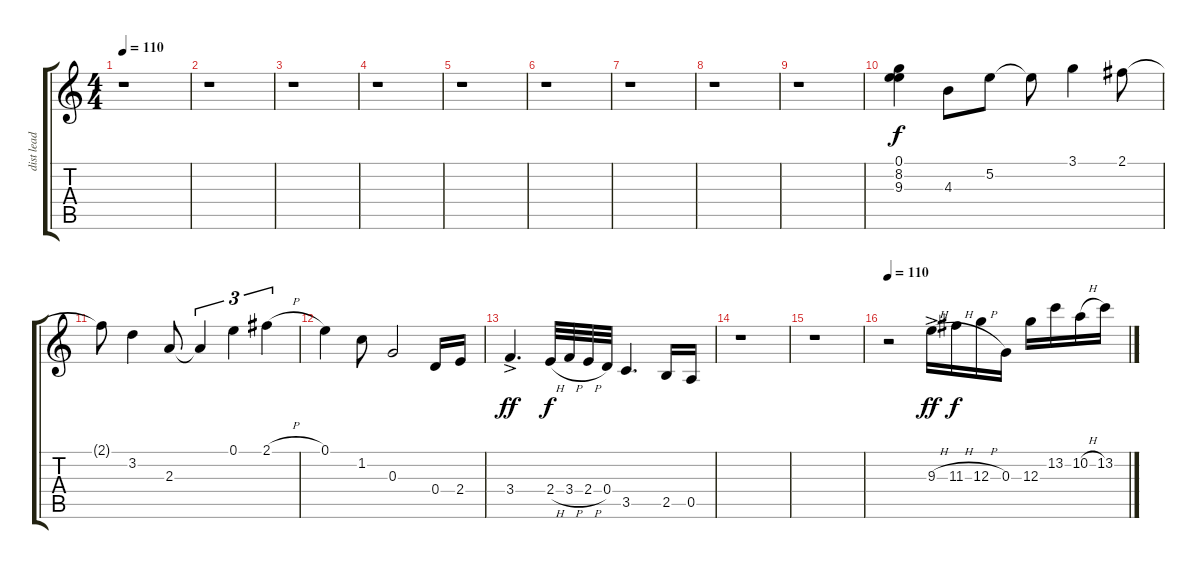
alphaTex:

\track ("dist lead" "dist lead") {instrument distortionguitar}
\staff {score tabs}
\tuning (E4 B3 G3 D3 A2 E2) {hide}
\ts (4 4)
\tempo 110
\clef g2
\ks c
r.1{dy f} |
r.1 |
r.1 |
r.1 |
r.1 |
r.1 |
r.1 |
r.1 |
r.1 |
(0.1 8.2 9.3).4 4.3.8 5.2.8 5.2{t}.8 3.1.4 2.1.8 |
2.1{t}.8 3.2.4 2.3.8 2.3{t}.4{tu (3 2)} 0.1.4{tu (3 2)} 2.1{h}.4{tu (3 2)} |
0.1.4 1.2.8 0.3.2 0.4.16 2.4.16 |
3.4{ac}.4{d dy ff} 2.4{h}.32{dy f} 3.4{h}.32 2.4{h}.32 0.4.32 3.5.4{d} 2.5.16 0.5.16 |
r.1 |
r.1 |
\tempo 110
r.2 9.3{h ac}.16{dy ff} 11.3{h}.16{dy f} 12.3{h}.16 0.3.16 12.3.16 13.2.16 10.2{h}.16 13.2{h}.16
